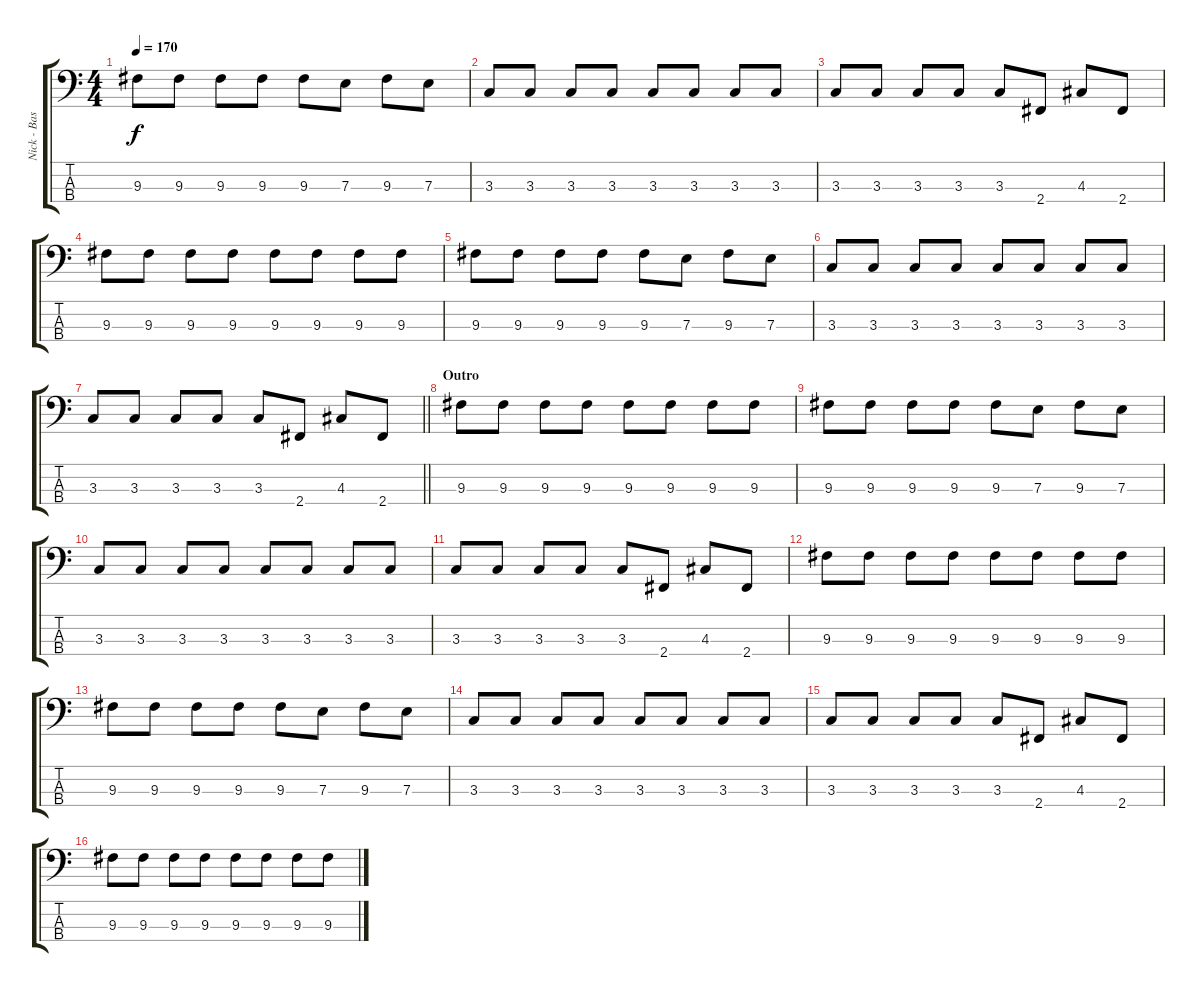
\track ("Nick - Bass" "Nick - Bas") {instrument electricbasspick}
\staff {score tabs}
\tuning (G2 D2 A1 E1) {hide}
\ts (4 4)
\tempo 170
\clef f4
\ks c
9.3.8{dy f} 9.3.8 9.3.8 9.3.8 9.3.8 7.3.8 9.3.8 7.3.8 |
3.3.8 3.3.8 3.3.8 3.3.8 3.3.8 3.3.8 3.3.8 3.3.8 |
3.3.8 3.3.8 3.3.8 3.3.8 3.3.8 2.4.8 4.3.8 2.4.8 |
9.3.8 9.3.8 9.3.8 9.3.8 9.3.8 9.3.8 9.3.8 9.3.8 |
9.3.8 9.3.8 9.3.8 9.3.8 9.3.8 7.3.8 9.3.8 7.3.8 |
3.3.8 3.3.8 3.3.8 3.3.8 3.3.8 3.3.8 3.3.8 3.3.8 |
\barLineRight lightlight
3.3.8 3.3.8 3.3.8 3.3.8 3.3.8 2.4.8 4.3.8 2.4.8 |
\section ("" "Outro")
9.3.8 9.3.8 9.3.8 9.3.8 9.3.8 9.3.8 9.3.8 9.3.8 |
9.3.8 9.3.8 9.3.8 9.3.8 9.3.8 7.3.8 9.3.8 7.3.8 |
3.3.8 3.3.8 3.3.8 3.3.8 3.3.8 3.3.8 3.3.8 3.3.8 |
3.3.8 3.3.8 3.3.8 3.3.8 3.3.8 2.4.8 4.3.8 2.4.8 |
9.3.8 9.3.8 9.3.8 9.3.8 9.3.8 9.3.8 9.3.8 9.3.8 |
9.3.8 9.3.8 9.3.8 9.3.8 9.3.8 7.3.8 9.3.8 7.3.8 |
3.3.8 3.3.8 3.3.8 3.3.8 3.3.8 3.3.8 3.3.8 3.3.8 |
3.3.8 3.3.8 3.3.8 3.3.8 3.3.8 2.4.8 4.3.8 2.4.8 |
9.3.8 9.3.8 9.3.8 9.3.8 9.3.8 9.3.8 9.3.8 9.3.8
